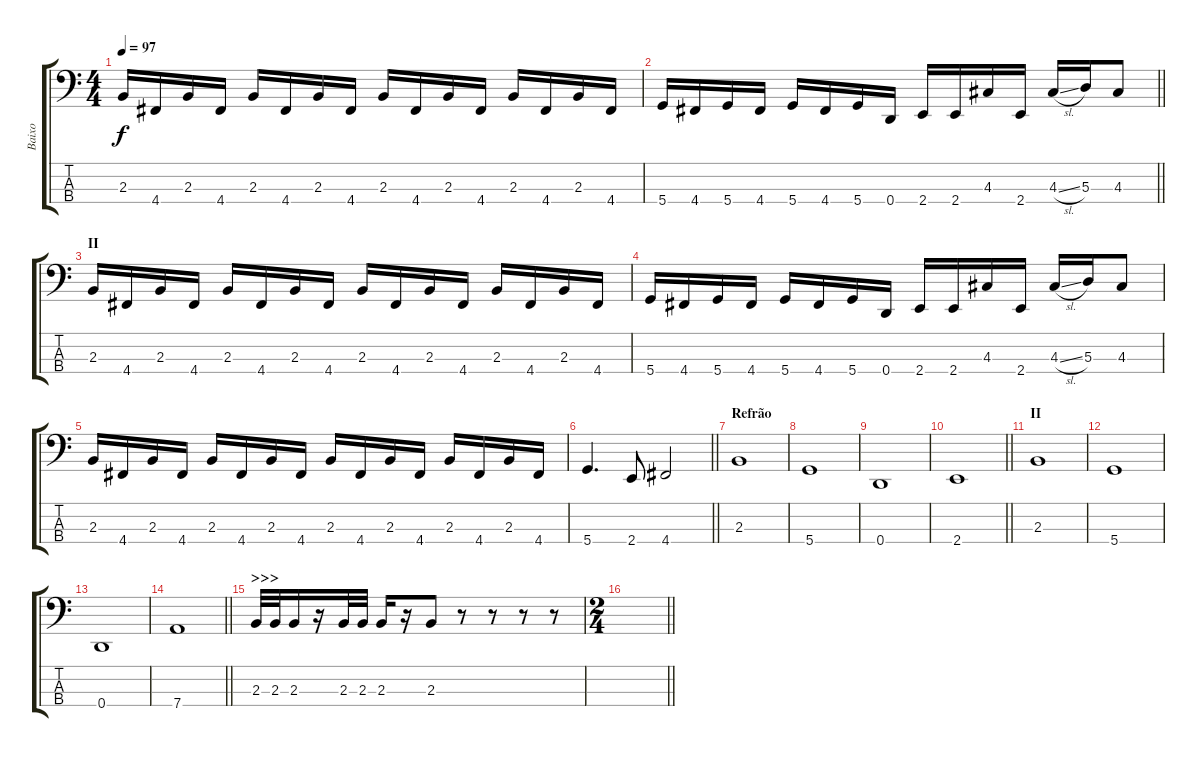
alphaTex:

\track ("Baixo" "Baixo") {instrument electricbasspick}
\staff {score tabs}
\tuning (G2 D2 A1 D1) {hide}
\ts (4 4)
\tempo 97
\clef f4
\ks c
2.3.16{dy f} 4.4.16 2.3.16 4.4.16 2.3.16 4.4.16 2.3.16 4.4.16 2.3.16 4.4.16 2.3.16 4.4.16 2.3.16 4.4.16 2.3.16 4.4.16 |
\barLineRight lightlight
5.4.16 4.4.16 5.4.16 4.4.16 5.4.16 4.4.16 5.4.16 0.4.16 2.4.16 2.4.16 4.3.16 2.4.16 4.3{sl}.16 5.3.16 4.3.8 |
\section ("" "II")
2.3.16 4.4.16 2.3.16 4.4.16 2.3.16 4.4.16 2.3.16 4.4.16 2.3.16 4.4.16 2.3.16 4.4.16 2.3.16 4.4.16 2.3.16 4.4.16 |
5.4.16 4.4.16 5.4.16 4.4.16 5.4.16 4.4.16 5.4.16 0.4.16 2.4.16 2.4.16 4.3.16 2.4.16 4.3{sl}.16 5.3.16 4.3.8 |
2.3.16 4.4.16 2.3.16 4.4.16 2.3.16 4.4.16 2.3.16 4.4.16 2.3.16 4.4.16 2.3.16 4.4.16 2.3.16 4.4.16 2.3.16 4.4.16 |
\barLineRight lightlight
5.4.4{d} 2.4.8 4.4.2 |
\section ("" "Refrão")
2.3.1 |
5.4.1 |
0.4.1 |
\barLineRight lightlight
2.4.1 |
\section ("" "II")
2.3.1 |
5.4.1 |
0.4.1 |
\barLineRight lightlight
7.4.1 |
\section ("" ">>>")
2.3.32 2.3.32 2.3.16 r.16 2.3.32 2.3.32 2.3.16 r.16 2.3.8 r.8 r.8 r.8 r.8 |
\ts (2 4)
\barLineRight lightlight
